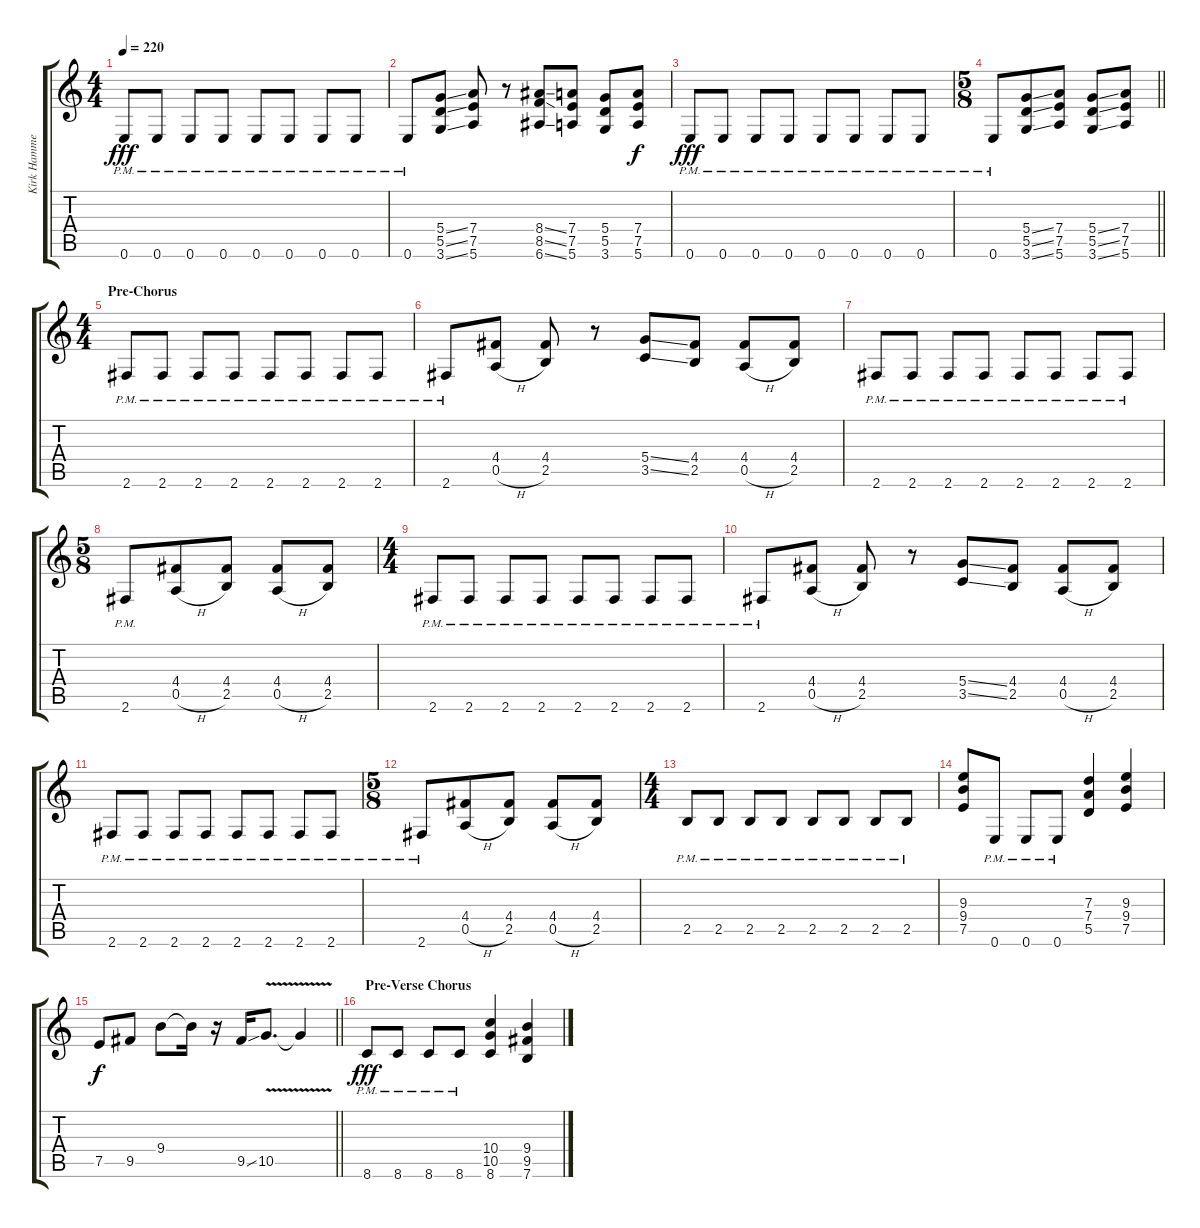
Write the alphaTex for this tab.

\track ("Kirk Hammet" "Kirk Hamme") {instrument distortionguitar}
\staff {score tabs}
\tuning (E4 B3 G3 D3 A2 E2) {hide}
\ts (4 4)
\tempo 220
\clef g2
\ks c
0.6{pm}.8{dy fff} 0.6{pm}.8 0.6{pm}.8 0.6{pm}.8 0.6{pm}.8 0.6{pm}.8 0.6{pm}.8 0.6{pm}.8 |
0.6{pm}.8 (5.4{ss} 5.5{ss} 3.6{ss}).8 (7.4 7.5 5.6).8 r.8 (8.4{ss} 8.5{ss} 6.6{ss}).8 (7.4 7.5 5.6).8 (5.4 5.5 3.6).8 (7.4 7.5 5.6).8{dy f} |
0.6{pm}.8{dy fff} 0.6{pm}.8 0.6{pm}.8 0.6{pm}.8 0.6{pm}.8 0.6{pm}.8 0.6{pm}.8 0.6{pm}.8 |
\ts (5 8)
\barLineRight lightlight
0.6{pm}.8 (5.4{ss} 5.5{ss} 3.6{ss}).8 (7.4 7.5 5.6).8 (5.4{ss} 5.5{ss} 3.6{ss}).8 (7.4 7.5 5.6).8 |
\ts (4 4)
\section ("" "Pre-Chorus")
2.6{pm}.8 2.6{pm}.8 2.6{pm}.8 2.6{pm}.8 2.6{pm}.8 2.6{pm}.8 2.6{pm}.8 2.6{pm}.8 |
2.6{pm}.8 (4.4 0.5{h}).8 (4.4 2.5).8 r.8 (5.4{ss} 3.5{ss}).8 (4.4 2.5).8 (4.4 0.5{h}).8 (4.4 2.5).8 |
2.6{pm}.8 2.6{pm}.8 2.6{pm}.8 2.6{pm}.8 2.6{pm}.8 2.6{pm}.8 2.6{pm}.8 2.6{pm}.8 |
\ts (5 8)
2.6{pm}.8 (4.4 0.5{h}).8 (4.4 2.5).8 (4.4 0.5{h}).8 (4.4 2.5).8 |
\ts (4 4)
2.6{pm}.8 2.6{pm}.8 2.6{pm}.8 2.6{pm}.8 2.6{pm}.8 2.6{pm}.8 2.6{pm}.8 2.6{pm}.8 |
2.6{pm}.8 (4.4 0.5{h}).8 (4.4 2.5).8 r.8 (5.4{ss} 3.5{ss}).8 (4.4 2.5).8 (4.4 0.5{h}).8 (4.4 2.5).8 |
2.6{pm}.8 2.6{pm}.8 2.6{pm}.8 2.6{pm}.8 2.6{pm}.8 2.6{pm}.8 2.6{pm}.8 2.6{pm}.8 |
\ts (5 8)
2.6{pm}.8 (4.4 0.5{h}).8 (4.4 2.5).8 (4.4 0.5{h}).8 (4.4 2.5).8 |
\ts (4 4)
2.5{pm}.8 2.5{pm}.8 2.5{pm}.8 2.5{pm}.8 2.5{pm}.8 2.5{pm}.8 2.5{pm}.8 2.5{pm}.8 |
(9.3 9.4 7.5).8 0.6{pm}.8 0.6{pm}.8 0.6{pm}.8 (7.3 7.4 5.5).4 (9.3 9.4 7.5).4 |
\barLineRight lightlight
7.5.8{dy f} 9.5.8 9.4.8 9.4{t}.16 r.16 9.5{ss}.16 10.5{v}.8{d} 10.5{t}.4 |
\section ("" " Pre-Verse Chorus")
8.6{pm}.8{dy fff} 8.6{pm}.8 8.6{pm}.8 8.6{pm}.8 (10.4 10.5 8.6).4 (9.4 9.5 7.6).4
